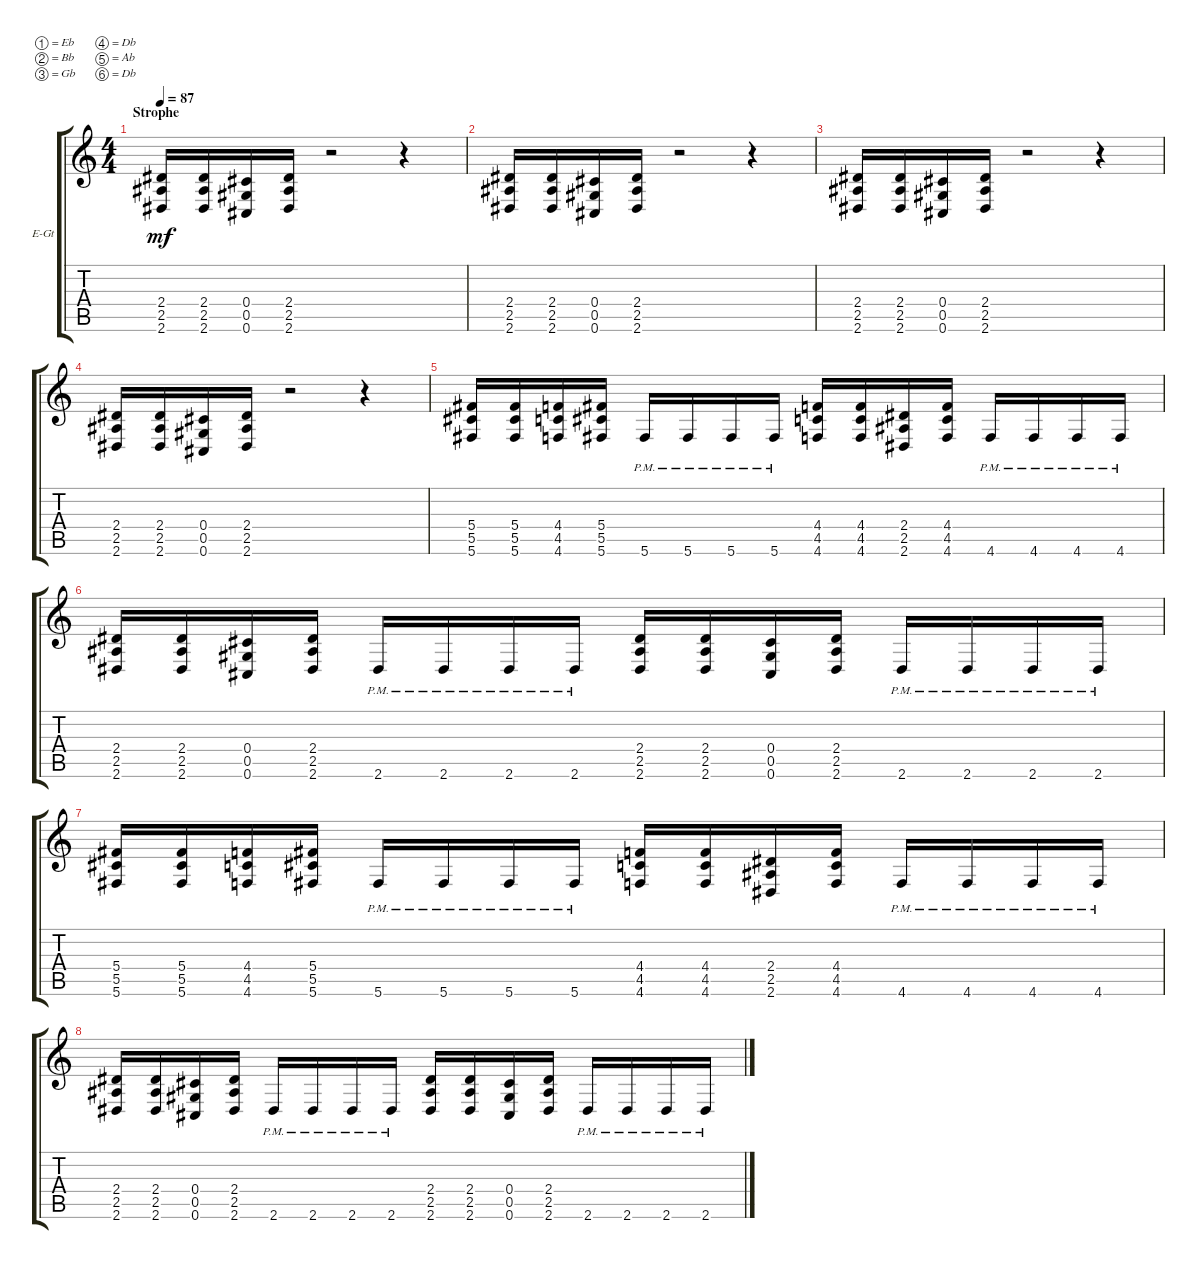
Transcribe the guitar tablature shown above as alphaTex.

\defaultSystemsLayout 4
\bracketExtendMode groupsimilarinstruments
\firstSystemTrackNameOrientation horizontal
\otherSystemsTrackNameOrientation horizontal
\track ("Electric Guitar" "E-Gt") {instrument overdrivenguitar}
\staff {score tabs}
\tuning (Eb4 Bb3 Gb3 Db3 Ab2 Db2)
\ts (4 4)
\section ("" "Strophe")
\tempo 87
\clef g2
\ks c
(2.6 2.5 2.4).16{dy mf} (2.4 2.5 2.6).16 (0.6 0.5 0.4).16 (2.4 2.5 2.6).16 r.2 r.4 |
(2.6 2.5 2.4).16 (2.4 2.5 2.6).16 (0.6 0.5 0.4).16 (2.4 2.5 2.6).16 r.2 r.4 |
(2.6 2.5 2.4).16 (2.4 2.5 2.6).16 (0.6 0.5 0.4).16 (2.4 2.5 2.6).16 r.2 r.4 |
(2.6 2.5 2.4).16 (2.4 2.5 2.6).16 (0.6 0.5 0.4).16 (2.4 2.5 2.6).16 r.2 r.4 |
(5.6 5.4 5.5).16 (5.6 5.4 5.5).16 (4.6 4.4 4.5).16 (5.6 5.4 5.5).16 5.6{pm}.16 5.6{pm}.16 5.6{pm}.16 5.6{pm}.16 (4.6 4.5 4.4).16 (4.6 4.5 4.4).16 (2.6 2.5 2.4).16 (4.5 4.6 4.4).16 4.6{pm}.16 4.6{pm}.16 4.6{pm}.16 4.6{pm}.16 |
(2.4 2.5 2.6).16 (2.6 2.5 2.4).16 (0.4 0.5 0.6).16 (2.6 2.5 2.4).16 2.6{pm}.16 2.6{pm}.16 2.6{pm}.16 2.6{pm}.16 (2.4 2.5 2.6).16 (2.4 2.5 2.6).16 (0.4 0.6 0.5).16 (2.4 2.5 2.6).16 2.6{pm}.16 2.6{pm}.16 2.6{pm}.16 2.6{pm}.16 |
(5.6 5.4 5.5).16 (5.6 5.4 5.5).16 (4.6 4.4 4.5).16 (5.6 5.4 5.5).16 5.6{pm}.16 5.6{pm}.16 5.6{pm}.16 5.6{pm}.16 (4.6 4.5 4.4).16 (4.6 4.5 4.4).16 (2.6 2.5 2.4).16 (4.5 4.6 4.4).16 4.6{pm}.16 4.6{pm}.16 4.6{pm}.16 4.6{pm}.16 |
(2.4 2.5 2.6).16 (2.6 2.5 2.4).16 (0.4 0.5 0.6).16 (2.6 2.5 2.4).16 2.6{pm}.16 2.6{pm}.16 2.6{pm}.16 2.6{pm}.16 (2.4 2.5 2.6).16 (2.4 2.5 2.6).16 (0.4 0.6 0.5).16 (2.4 2.5 2.6).16 2.6{pm}.16 2.6{pm}.16 2.6{pm}.16 2.6{pm}.16
